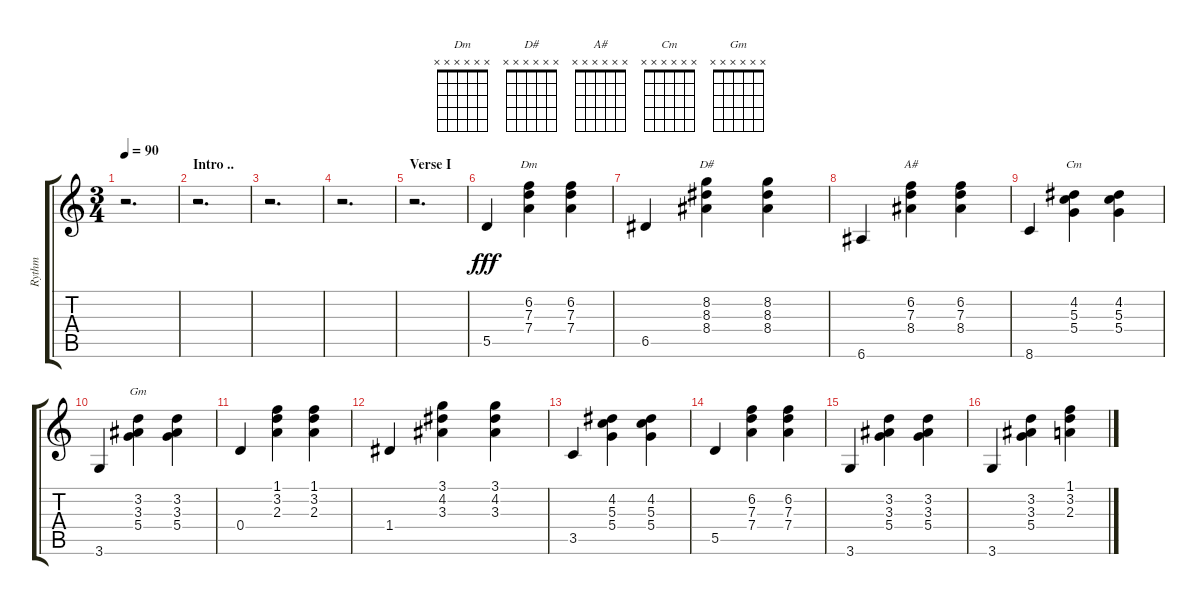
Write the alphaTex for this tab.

\track ("Rythm" "Rythm") {instrument acousticguitarsteel}
\staff {score tabs}
\tuning (E4 B3 G3 D3 A2 E2) {hide}
\chord ("Dm" x x x x x x)
\chord ("D#" x x x x x x)
\chord ("A#" x x x x x x)
\chord ("Cm" x x x x x x)
\chord ("Gm" x x x x x x)
\ts (3 4)
\tempo 90
\clef g2
\ks c
r.2{d dy fff instrument acousticguitarsteel} |
\section ("" "Intro ..")
r.2{d} |
r.2{d} |
r.2{d} |
\section ("" "Verse I")
r.2{d} |
5.5.4 (6.2 7.3 7.4).4{ch "Dm"} (6.2 7.3 7.4).4 |
6.5.4 (8.2 8.3 8.4).4{ch "D#"} (8.2 8.3 8.4).4 |
6.6.4 (6.2 7.3 8.4).4{ch "A#"} (6.2 7.3 8.4).4 |
8.6.4 (4.2 5.3 5.4).4{ch "Cm"} (4.2 5.3 5.4).4 |
3.6.4 (3.2 3.3 5.4).4{ch "Gm"} (3.2 3.3 5.4).4 |
0.4.4 (1.1 3.2 2.3).4 (1.1 3.2 2.3).4 |
1.4.4 (3.1 4.2 3.3).4 (3.1 4.2 3.3).4 |
3.5.4 (4.2 5.3 5.4).4 (4.2 5.3 5.4).4 |
5.5.4 (6.2 7.3 7.4).4 (6.2 7.3 7.4).4 |
3.6.4 (3.2 3.3 5.4).4 (3.2 3.3 5.4).4 |
3.6.4 (3.2 3.3 5.4).4 (1.1 3.2 2.3).4
